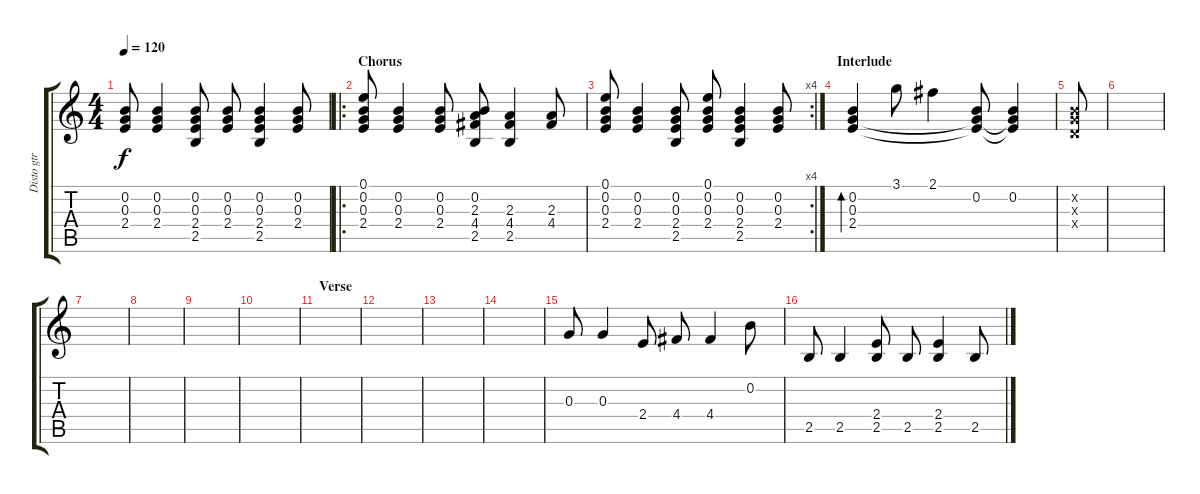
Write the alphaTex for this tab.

\track ("Disto gtr" "Disto gtr") {instrument distortionguitar}
\staff {score tabs}
\tuning (E4 B3 G3 D3 A2 E2) {hide}
\ts (4 4)
\tempo 120
\clef g2
\ks c
(0.2 0.3 2.4).8{dy f} (0.2 0.3 2.4).4 (0.2 0.3 2.4 2.5).8 (0.2 0.3 2.4).8 (0.2 0.3 2.4 2.5).4 (0.2 0.3 2.4).8 |
\ro
\section ("" "Chorus")
(0.1 0.2 0.3 2.4).8 (0.2 0.3 2.4).4 (0.2 0.3 2.4).8 (0.2 2.3 4.4 2.5).8 (2.3 4.4 2.5).4 (2.3 4.4).8 |
\rc 4
(0.1 0.2 0.3 2.4).8 (0.2 0.3 2.4).4 (0.2 0.3 2.4 2.5).8 (0.1 0.2 0.3 2.4).8 (0.2 0.3 2.4 2.5).4 (0.2 0.3 2.4).8 |
\section ("" "Interlude")
(0.2 0.3 2.4).4{bd 60} 3.1.8 2.1.4 (0.2 0.3{t} 2.4{t}).8 (0.2 0.3{t} 2.4{t}).4 |
(0.2{x} 0.3{x} 0.4{x}).8 |
|
|
|
|
|
\section ("" "Verse")
|
|
|
|
0.3.8 0.3.4 2.4.8 4.4.8 4.4.4 0.2.8 |
2.5.8 2.5.4 (2.4 2.5).8 2.5.8 (2.4 2.5).4 2.5.8
